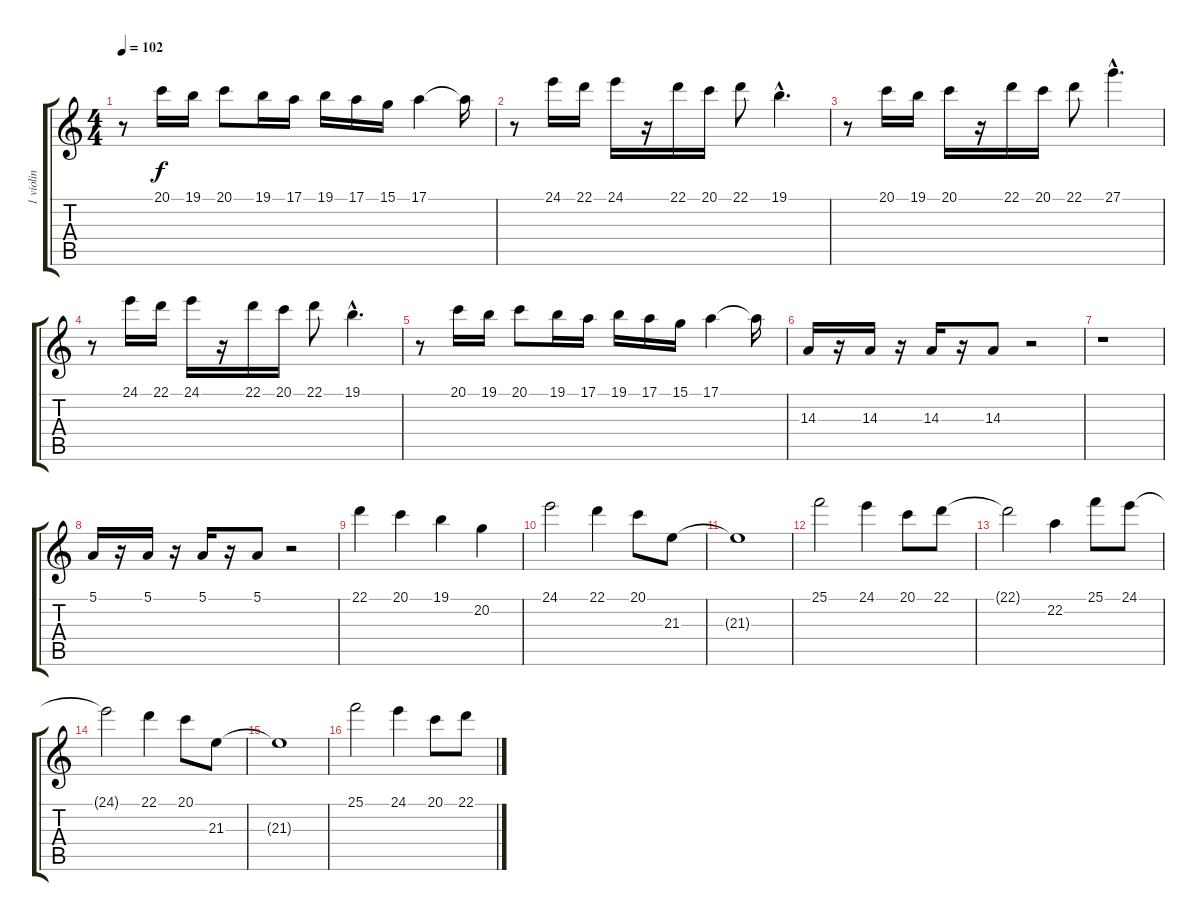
\track ("1 violin" "1 violin") {instrument stringensemble1}
\staff {score tabs}
\tuning (E4 B3 G3 D3 A2 E2) {hide}
\ts (4 4)
\tempo 102
\clef g2
\ks c
r.8{dy f} 20.1.16 19.1.16 20.1.8 19.1.16 17.1.16 19.1.16 17.1.16 15.1.16 17.1.4 17.1{t}.16 |
r.8 24.1.16 22.1.16 24.1.16 r.16 22.1.16 20.1.16 22.1.8 19.1{hac}.4{d} |
r.8 20.1.16 19.1.16 20.1.16 r.16 22.1.16 20.1.16 22.1.8 27.1{hac}.4{d} |
r.8 24.1.16 22.1.16 24.1.16 r.16 22.1.16 20.1.16 22.1.8 19.1{hac}.4{d} |
r.8 20.1.16 19.1.16 20.1.8 19.1.16 17.1.16 19.1.16 17.1.16 15.1.16 17.1.4 17.1{t}.16 |
14.3.16 r.16 14.3.16 r.16 14.3.16 r.16 14.3.8 r.2 |
r.1 |
5.1.16 r.16 5.1.16 r.16 5.1.16 r.16 5.1.8 r.2 |
22.1.4 20.1.4 19.1.4 20.2.4 |
24.1.2 22.1.4 20.1.8 21.3.8 |
21.3{t}.1 |
25.1.2 24.1.4 20.1.8 22.1.8 |
22.1{t}.2 22.2.4 25.1.8 24.1.8 |
24.1{t}.2 22.1.4 20.1.8 21.3.8 |
21.3{t}.1 |
25.1.2 24.1.4 20.1.8 22.1.8
